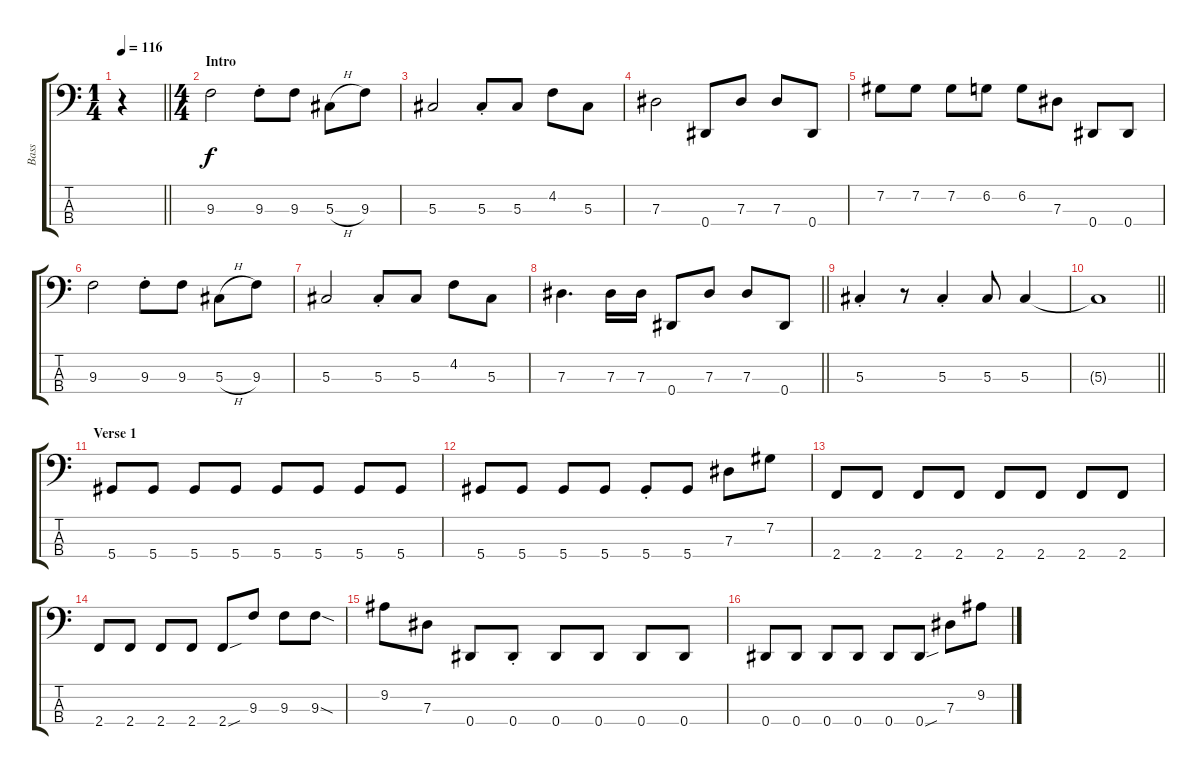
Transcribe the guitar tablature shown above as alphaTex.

\track ("Bass" "Bass") {instrument electricbassfinger}
\staff {score tabs}
\tuning (Gb2 Db2 Ab1 Eb1) {hide}
\ts (1 4)
\tempo 116
\clef f4
\barLineRight lightlight
\ks c
r.4{dy f instrument electricbassfinger} |
\ts (4 4)
\section ("" "Intro")
9.3.2 9.3{st}.8 9.3.8 5.3{h}.8 9.3.8 |
5.3.2 5.3{st}.8 5.3.8 4.2.8 5.3.8 |
7.3.2 0.4.8 7.3.8 7.3.8 0.4.8 |
7.2.8 7.2.8 7.2.8 6.2.8 6.2.8 7.3.8 0.4.8 0.4.8 |
9.3.2 9.3{st}.8 9.3.8 5.3{h}.8 9.3.8 |
5.3.2 5.3{st}.8 5.3.8 4.2.8 5.3.8 |
\barLineRight lightlight
7.3.4{d} 7.3.16 7.3.16 0.4.8 7.3.8 7.3.8 0.4.8 |
5.3{st}.4 r.8 5.3{st}.4 5.3.8 5.3.4 |
\barLineRight lightlight
5.3{t}.1 |
\section ("" "Verse 1")
5.4.8 5.4.8 5.4.8 5.4.8 5.4.8 5.4.8 5.4.8 5.4.8 |
5.4.8 5.4.8 5.4.8 5.4.8 5.4{st}.8 5.4.8 7.3.8 7.2.8 |
2.4.8 2.4.8 2.4.8 2.4.8 2.4.8 2.4.8 2.4.8 2.4.8 |
2.4.8 2.4.8 2.4.8 2.4.8 2.4{sou}.8 9.3.8 9.3.8 9.3{sod}.8 |
9.2.8 7.3.8 0.4.8 0.4{st}.8 0.4.8 0.4.8 0.4.8 0.4.8 |
0.4.8 0.4.8 0.4.8 0.4.8 0.4.8 0.4{sou}.8 7.3.8 9.2.8
